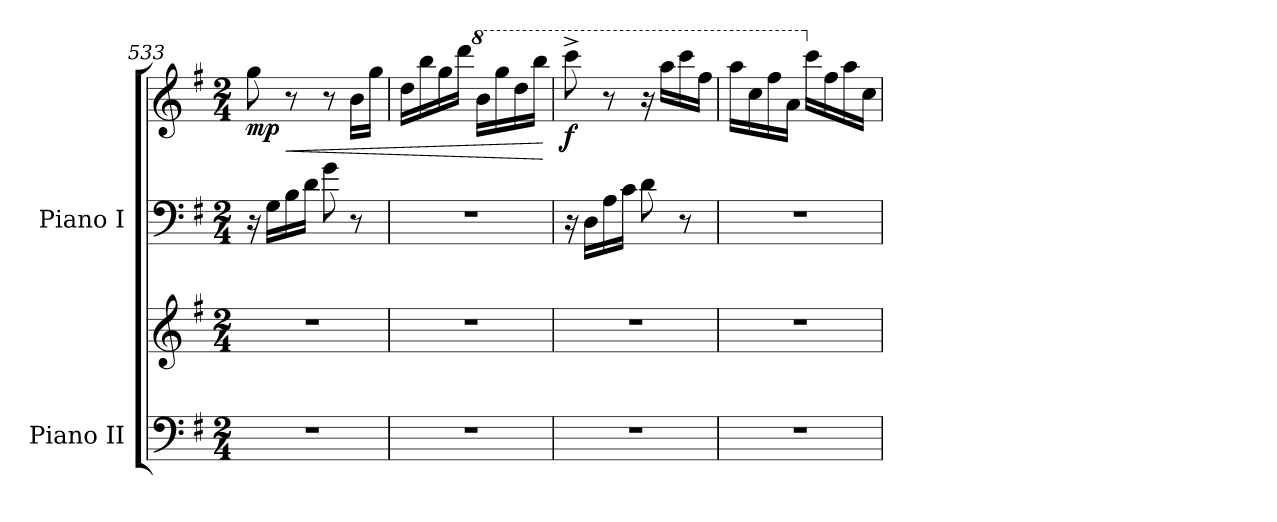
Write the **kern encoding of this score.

**kern	**kern	**kern	**kern	**dynam
*part2	*part2	*part1	*part1	*part1
*staff4	*staff3	*staff2	*staff1	*staff1/2
*I"Piano II	*	*I"Piano I	*	*
*I'Pno. II	*	*I'Pno. I	*	*
!!LO:LB:g=z
*clefF4	*clefG2	*clefF4	*clefG2	*
*k[f#]	*k[f#]	*k[f#]	*k[f#]	*
*M2/4	*M2/4	*M2/4	*M2/4	*
=533	=533	=533	=533	=533
!	!	!	!	!LO:DY:b
2r	2r	16r	8gg\	mp
.	.	16G\LL	.	.
!	!	!	!	!LO:HP:b
.	.	16B\	8r	<
.	.	16d\JJ	.	.
.	.	8g\	8r	.
.	.	8r	16b\LL	.
.	.	.	16gg\JJ	.
=534	=534	=534	=534	=534
2r	2r	2r	16dd\LL	.
.	.	.	16bb\	.
.	.	.	16gg\	.
.	.	.	16ddd\JJ	.
*	*	*	*8va	*
.	.	.	16bb\LL	.
.	.	.	16ggg\	.
.	.	.	16ddd\	.
.	.	.	16bbb\JJ	.
.	.	.	.	[
=535	=535	=535	=535	=535
*	*	*	*MM144	*
!	!	!	!	!LO:DY:b
2r	2r	16r	8cccc^\	f
.	.	16D\LL	.	.
.	.	16A\	8r	.
.	.	16c\JJ	.	.
.	.	8d\	16r	.
.	.	.	16aaa\LL	.
.	.	8r	16cccc\	.
.	.	.	16fff#\JJ	.
=536	=536	=536	=536	=536
2r	2r	2r	16aaa\LL	.
.	.	.	16ccc\	.
.	.	.	16fff#\	.
.	.	.	16aa\JJ	.
*	*	*	*X8va	*
.	.	.	16ccc\LL	.
.	.	.	16ff#\	.
.	.	.	16aa\	.
.	.	.	16cc\JJ	.
=	=	=	=	=
*-	*-	*-	*-	*-
